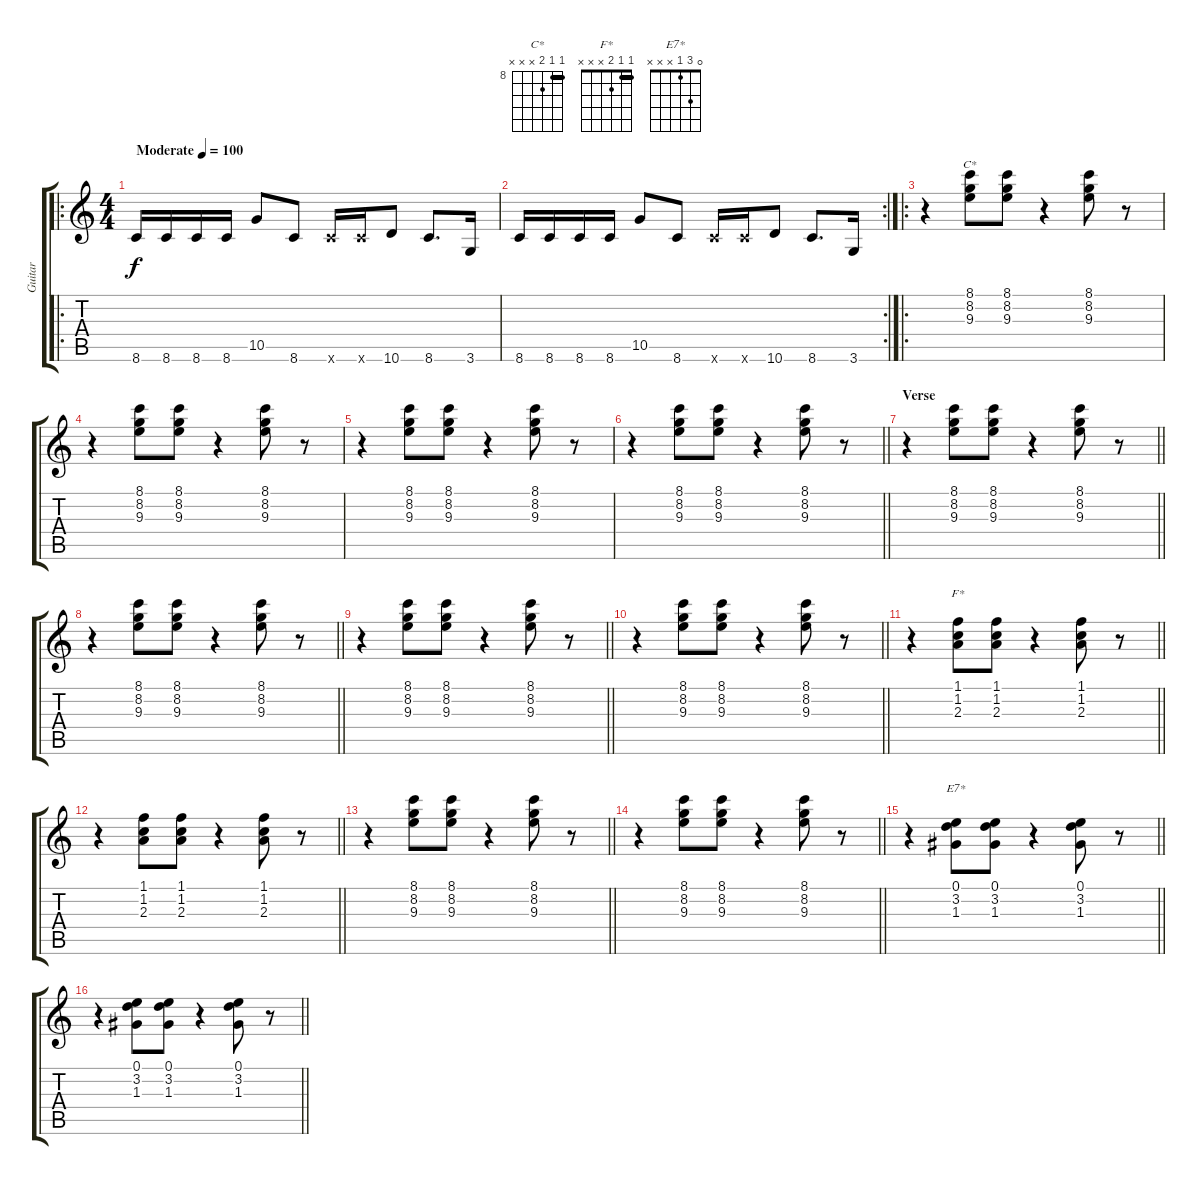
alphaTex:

\track ("Guitar" "Guitar") {instrument electricguitarclean}
\staff {score tabs}
\tuning (E4 B3 G3 D3 A2 E2) {hide}
\chord ("C*" 8 8 9 x x x) {firstfret 8 barre 8}
\chord ("F*" 1 1 2 x x x) {barre 1}
\chord ("E7*" 0 3 1 x x x)
\ro
\ts (4 4)
\tempo (100 "Moderate")
\clef g2
\ks c
8.6.16{dy f instrument electricguitarclean} 8.6.16 8.6.16 8.6.16 10.5.8 8.6.8 8.6{x}.16 8.6{x}.16 10.6.8 8.6.8{d} 3.6.16 |
\rc 2
8.6.16 8.6.16 8.6.16 8.6.16 10.5.8 8.6.8 8.6{x}.16 8.6{x}.16 10.6.8 8.6.8{d} 3.6.16 |
\ro
r.4 (8.1 8.2 9.3).8{ch "C*"} (8.1 8.2 9.3).8 r.4 (8.1 8.2 9.3).8 r.8 |
r.4 (8.1 8.2 9.3).8 (8.1 8.2 9.3).8 r.4 (8.1 8.2 9.3).8 r.8 |
r.4 (8.1 8.2 9.3).8 (8.1 8.2 9.3).8 r.4 (8.1 8.2 9.3).8 r.8 |
\barLineRight lightlight
r.4 (8.1 8.2 9.3).8 (8.1 8.2 9.3).8 r.4 (8.1 8.2 9.3).8 r.8 |
\section ("" "Verse")
\barLineRight lightlight
r.4 (8.1 8.2 9.3).8 (8.1 8.2 9.3).8 r.4 (8.1 8.2 9.3).8 r.8 |
\barLineRight lightlight
r.4 (8.1 8.2 9.3).8 (8.1 8.2 9.3).8 r.4 (8.1 8.2 9.3).8 r.8 |
\barLineRight lightlight
r.4 (8.1 8.2 9.3).8 (8.1 8.2 9.3).8 r.4 (8.1 8.2 9.3).8 r.8 |
\barLineRight lightlight
r.4 (8.1 8.2 9.3).8 (8.1 8.2 9.3).8 r.4 (8.1 8.2 9.3).8 r.8 |
\barLineRight lightlight
r.4 (1.1 1.2 2.3).8{ch "F*"} (1.1 1.2 2.3).8 r.4 (1.1 1.2 2.3).8 r.8 |
\barLineRight lightlight
r.4 (1.1 1.2 2.3).8 (1.1 1.2 2.3).8 r.4 (1.1 1.2 2.3).8 r.8 |
\barLineRight lightlight
r.4 (8.1 8.2 9.3).8 (8.1 8.2 9.3).8 r.4 (8.1 8.2 9.3).8 r.8 |
\barLineRight lightlight
r.4 (8.1 8.2 9.3).8 (8.1 8.2 9.3).8 r.4 (8.1 8.2 9.3).8 r.8 |
\barLineRight lightlight
r.4 (0.1 3.2 1.3).8{ch "E7*"} (0.1 3.2 1.3).8 r.4 (0.1 3.2 1.3).8 r.8 |
\barLineRight lightlight
r.4 (0.1 3.2 1.3).8 (0.1 3.2 1.3).8 r.4 (0.1 3.2 1.3).8 r.8
